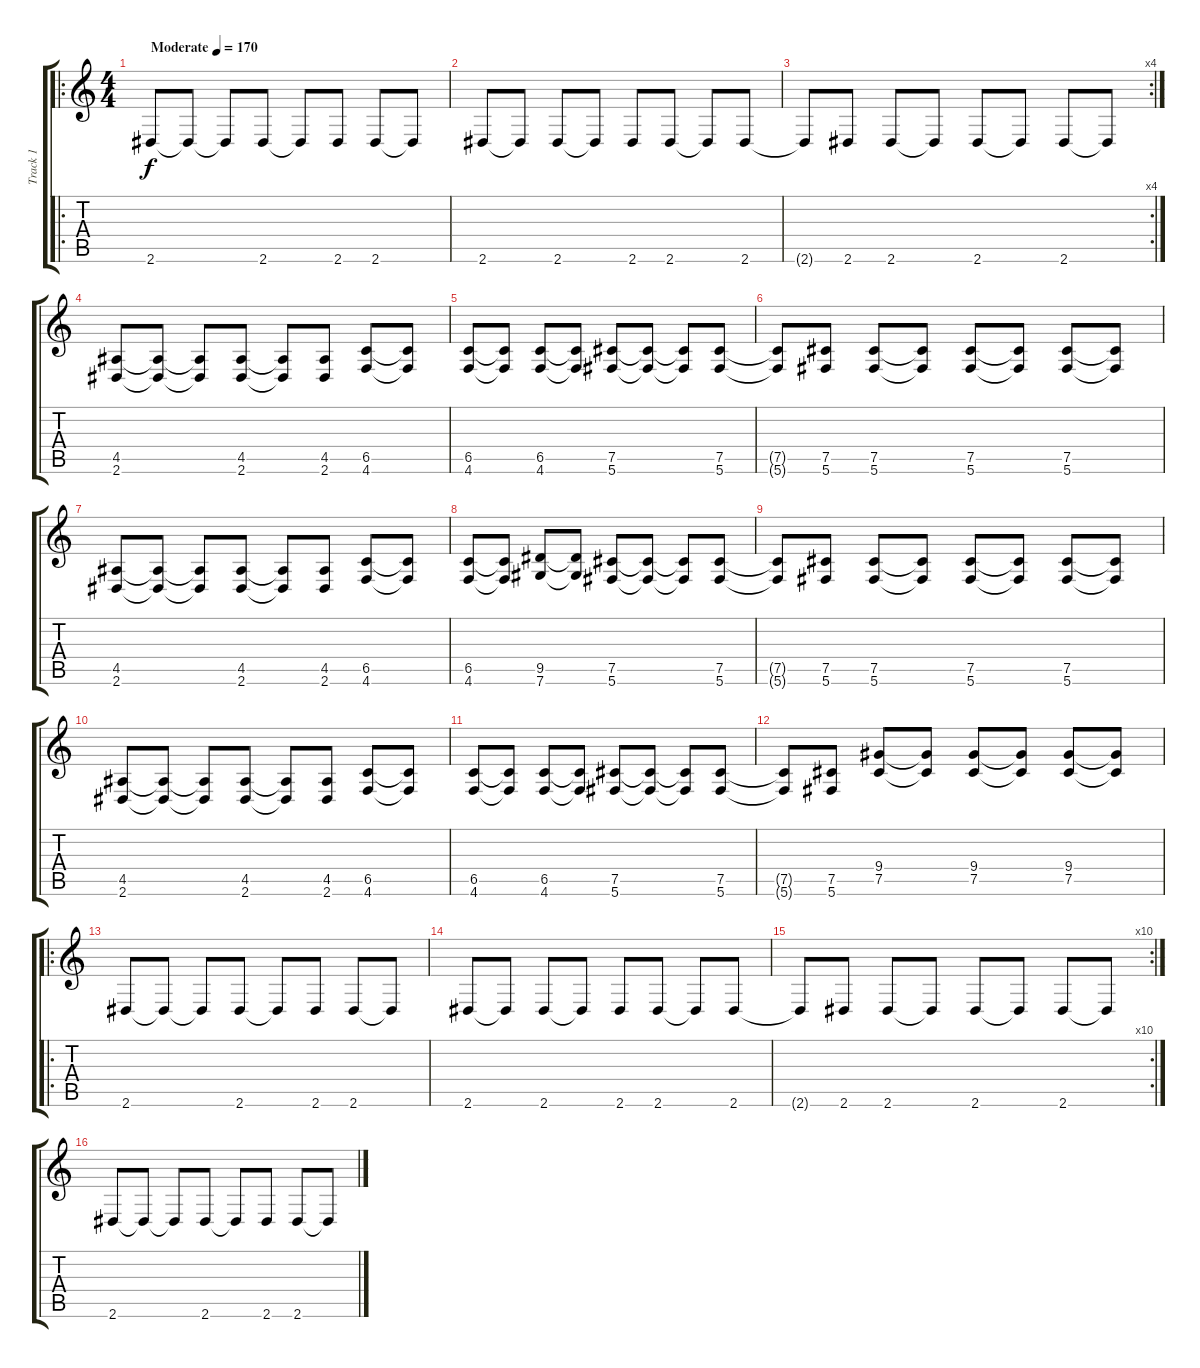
\track ("Track 1" "Track 1") {instrument distortionguitar}
\staff {score tabs}
\tuning (Db4 Ab3 E3 B2 Gb2 Db2) {hide}
\ro
\ts (4 4)
\tempo (170 "Moderate")
\clef g2
\ks c
2.6.8{dy f instrument distortionguitar} 2.6{t}.8 2.6{t}.8 2.6.8 2.6{t}.8 2.6.8 2.6.8 2.6{t}.8 |
2.6.8 2.6{t}.8 2.6.8 2.6{t}.8 2.6.8 2.6.8 2.6{t}.8 2.6.8 |
\rc 4
2.6{t}.8 2.6.8 2.6.8 2.6{t}.8 2.6.8 2.6{t}.8 2.6.8 2.6{t}.8 |
(4.5 2.6).8 (4.5{t} 2.6{t}).8 (4.5{t} 2.6{t}).8 (4.5 2.6).8 (4.5{t} 2.6{t}).8 (4.5 2.6).8 (6.5 4.6).8 (6.5{t} 4.6{t}).8 |
(6.5 4.6).8 (6.5{t} 4.6{t}).8 (6.5 4.6).8 (6.5{t} 4.6{t}).8 (7.5 5.6).8 (7.5{t} 5.6{t}).8 (7.5{t} 5.6{t}).8 (7.5 5.6).8 |
(7.5{t} 5.6{t}).8 (7.5 5.6).8 (7.5 5.6).8 (7.5{t} 5.6{t}).8 (7.5 5.6).8 (7.5{t} 5.6{t}).8 (7.5 5.6).8 (7.5{t} 5.6{t}).8 |
(4.5 2.6).8 (4.5{t} 2.6{t}).8 (4.5{t} 2.6{t}).8 (4.5 2.6).8 (4.5{t} 2.6{t}).8 (4.5 2.6).8 (6.5 4.6).8 (6.5{t} 4.6{t}).8 |
(6.5 4.6).8 (6.5{t} 4.6{t}).8 (9.5 7.6).8 (9.5{t} 7.6{t}).8 (7.5 5.6).8 (7.5{t} 5.6{t}).8 (7.5{t} 5.6{t}).8 (7.5 5.6).8 |
(7.5{t} 5.6{t}).8 (7.5 5.6).8 (7.5 5.6).8 (7.5{t} 5.6{t}).8 (7.5 5.6).8 (7.5{t} 5.6{t}).8 (7.5 5.6).8 (7.5{t} 5.6{t}).8 |
(4.5 2.6).8 (4.5{t} 2.6{t}).8 (4.5{t} 2.6{t}).8 (4.5 2.6).8 (4.5{t} 2.6{t}).8 (4.5 2.6).8 (6.5 4.6).8 (6.5{t} 4.6{t}).8 |
(6.5 4.6).8 (6.5{t} 4.6{t}).8 (6.5 4.6).8 (6.5{t} 4.6{t}).8 (7.5 5.6).8 (7.5{t} 5.6{t}).8 (7.5{t} 5.6{t}).8 (7.5 5.6).8 |
(7.5{t} 5.6{t}).8 (7.5 5.6).8 (9.4 7.5).8 (9.4{t} 7.5{t}).8 (9.4 7.5).8 (9.4{t} 7.5{t}).8 (9.4 7.5).8 (9.4{t} 7.5{t}).8 |
\ro
2.6.8 2.6{t}.8 2.6{t}.8 2.6.8 2.6{t}.8 2.6.8 2.6.8 2.6{t}.8 |
2.6.8 2.6{t}.8 2.6.8 2.6{t}.8 2.6.8 2.6.8 2.6{t}.8 2.6.8 |
\rc 10
2.6{t}.8 2.6.8 2.6.8 2.6{t}.8 2.6.8 2.6{t}.8 2.6.8 2.6{t}.8 |
2.6.8 2.6{t}.8 2.6{t}.8 2.6.8 2.6{t}.8 2.6.8 2.6.8 2.6{t}.8
